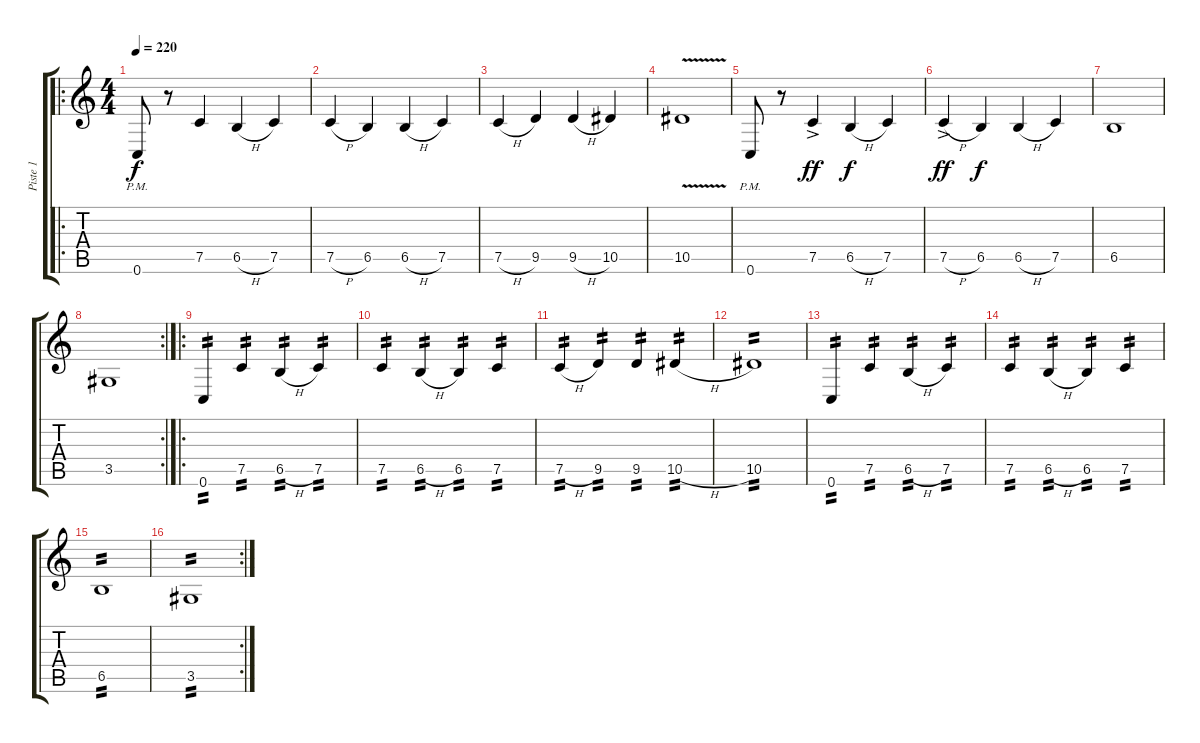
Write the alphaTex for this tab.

\track ("Piste 1" "Piste 1") {instrument distortionguitar}
\staff {score tabs}
\tuning (C4 G3 Eb3 Bb2 F2 C2) {hide}
\ro
\ts (4 4)
\tempo 220
\clef g2
\ks c
0.6{pm}.8{dy f} r.8 7.5.4 6.5{h}.4 7.5.4 |
7.5{h}.4 6.5.4 6.5{h}.4 7.5.4 |
7.5{h}.4 9.5.4 9.5{h}.4 10.5.4 |
10.5{v}.1 |
0.6{pm}.8 r.8 7.5{ac}.4{dy ff} 6.5{h}.4{dy f} 7.5.4 |
7.5{h ac}.4{dy ff} 6.5.4{dy f} 6.5{h}.4 7.5.4 |
6.5.1 |
\rc 2
3.5.1 |
\ro
0.6.4{tp 2} 7.5.4{tp 2} 6.5{h}.4{tp 2} 7.5.4{tp 2} |
7.5.4{tp 2} 6.5{h}.4{tp 2} 6.5.4{tp 2} 7.5.4{tp 2} |
7.5{h}.4{tp 2} 9.5.4{tp 2} 9.5.4{tp 2} 10.5{h}.4{tp 2} |
10.5.1{tp 2} |
0.6.4{tp 2} 7.5.4{tp 2} 6.5{h}.4{tp 2} 7.5.4{tp 2} |
7.5.4{tp 2} 6.5{h}.4{tp 2} 6.5.4{tp 2} 7.5.4{tp 2} |
6.5.1{tp 2} |
\rc 2
3.5.1{tp 2}
